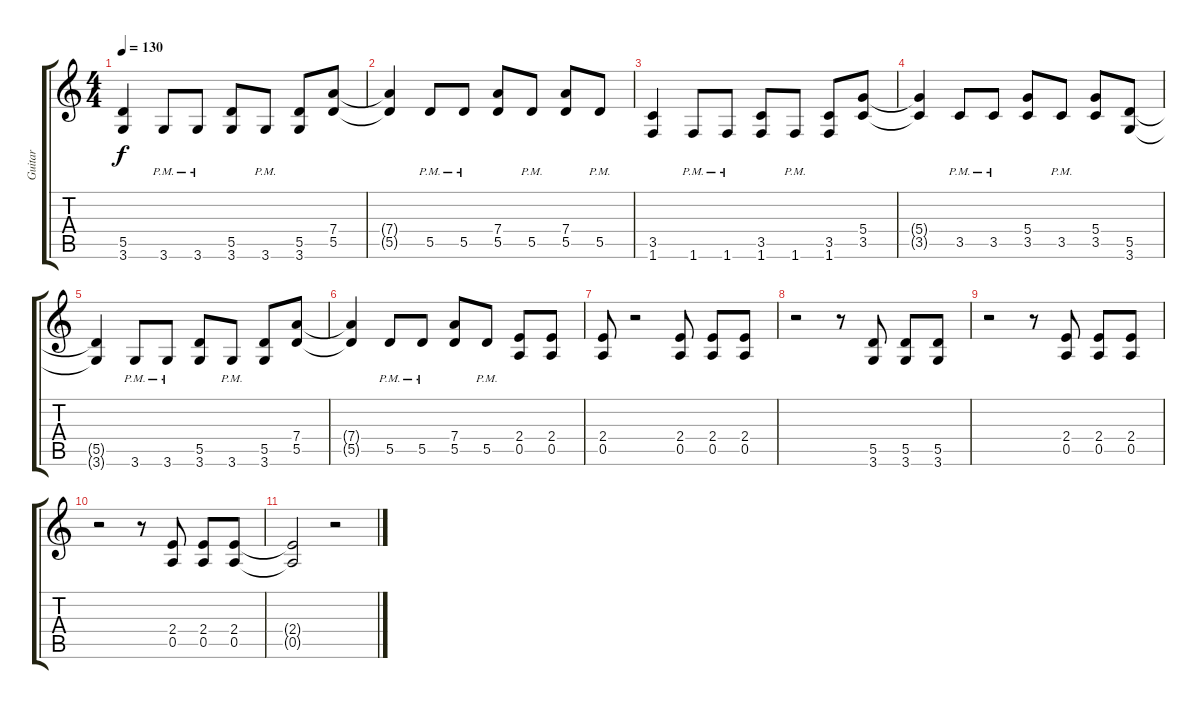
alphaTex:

\track ("Guitar" "Guitar") {instrument distortionguitar}
\staff {score tabs}
\tuning (E4 B3 G3 D3 A2 E2) {hide}
\ts (4 4)
\tempo 130
\clef g2
\ks c
(5.5{t} 3.6{t}).4{dy f} 3.6{pm}.8 3.6{pm}.8 (5.5 3.6).8 3.6{pm}.8 (5.5 3.6).8 (7.4 5.5).8 |
(7.4{t} 5.5{t}).4 5.5{pm}.8 5.5{pm}.8 (7.4 5.5).8 5.5{pm}.8 (7.4 5.5).8 5.5{pm}.8 |
(3.5 1.6).4 1.6{pm}.8 1.6{pm}.8 (3.5 1.6).8 1.6{pm}.8 (3.5 1.6).8 (5.4 3.5).8 |
(5.4{t} 3.5{t}).4 3.5{pm}.8 3.5{pm}.8 (5.4 3.5).8 3.5{pm}.8 (5.4 3.5).8 (5.5 3.6).8 |
(5.5{t} 3.6{t}).4 3.6{pm}.8 3.6{pm}.8 (5.5 3.6).8 3.6{pm}.8 (5.5 3.6).8 (7.4 5.5).8 |
(7.4{t} 5.5{t}).4 5.5{pm}.8 5.5{pm}.8 (7.4 5.5).8 5.5{pm}.8 (2.4 0.5).8 (2.4 0.5).8 |
(2.4 0.5).8 r.2 (2.4 0.5).8 (2.4 0.5).8 (2.4 0.5).8 |
r.2 r.8 (5.5 3.6).8 (5.5 3.6).8 (5.5 3.6).8 |
r.2 r.8 (2.4 0.5).8 (2.4 0.5).8 (2.4 0.5).8 |
r.2 r.8 (2.4 0.5).8 (2.4 0.5).8 (2.4 0.5).8 |
(2.4{t} 0.5{t}).2 r.2
